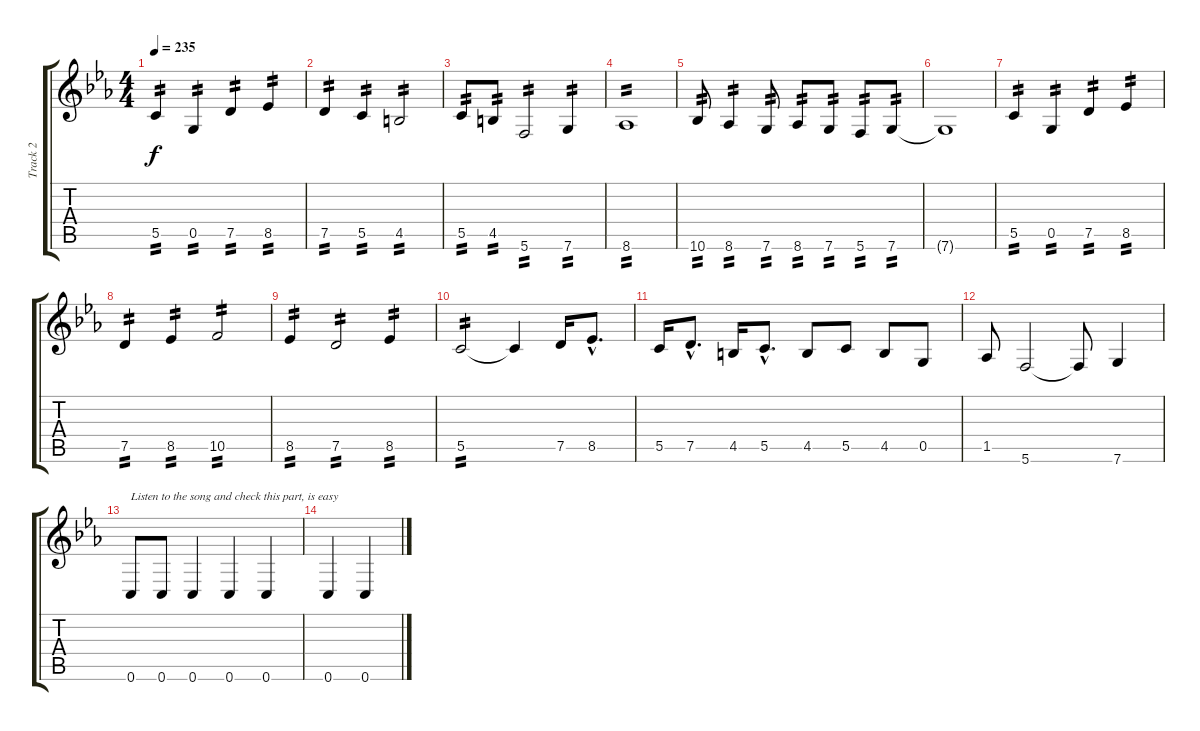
\track ("Track 2" "Track 2") {instrument distortionguitar}
\staff {score tabs}
\tuning (D4 A3 F3 C3 G2 C2) {hide}
\ts (4 4)
\tempo 235
\clef g2
\ks eb
5.5.4{tp 2 dy f} 0.5.4{tp 2} 7.5.4{tp 2} 8.5.4{tp 2} |
7.5.4{tp 2} 5.5.4{tp 2} 4.5.2{tp 2} |
5.5.8{tp 2} 4.5.8{tp 2} 5.6.2{tp 2} 7.6.4{tp 2} |
8.6.1{tp 2} |
10.6.8{tp 2} 8.6.4{tp 2} 7.6.8{tp 2} 8.6.8{tp 2} 7.6.8{tp 2} 5.6.8{tp 2} 7.6.8{tp 2} |
7.6{t}.1 |
5.5.4{tp 2} 0.5.4{tp 2} 7.5.4{tp 2} 8.5.4{tp 2} |
7.5.4{tp 2} 8.5.4{tp 2} 10.5.2{tp 2} |
8.5.4{tp 2} 7.5.2{tp 2} 8.5.4{tp 2} |
5.5.2{tp 2} 5.5{t}.4 7.5.16 8.5{hac}.8{d} |
5.5.16 7.5{hac}.8{d} 4.5.16 5.5{hac}.8{d} 4.5.8 5.5.8 4.5.8 0.5.8 |
1.5.8 5.6.2 5.6{t}.8 7.6.4 |
0.6.8{txt "Listen to the song and check this part, is easy"} 0.6.8 0.6.4 0.6.4 0.6.4 |
0.6.4 0.6.4
